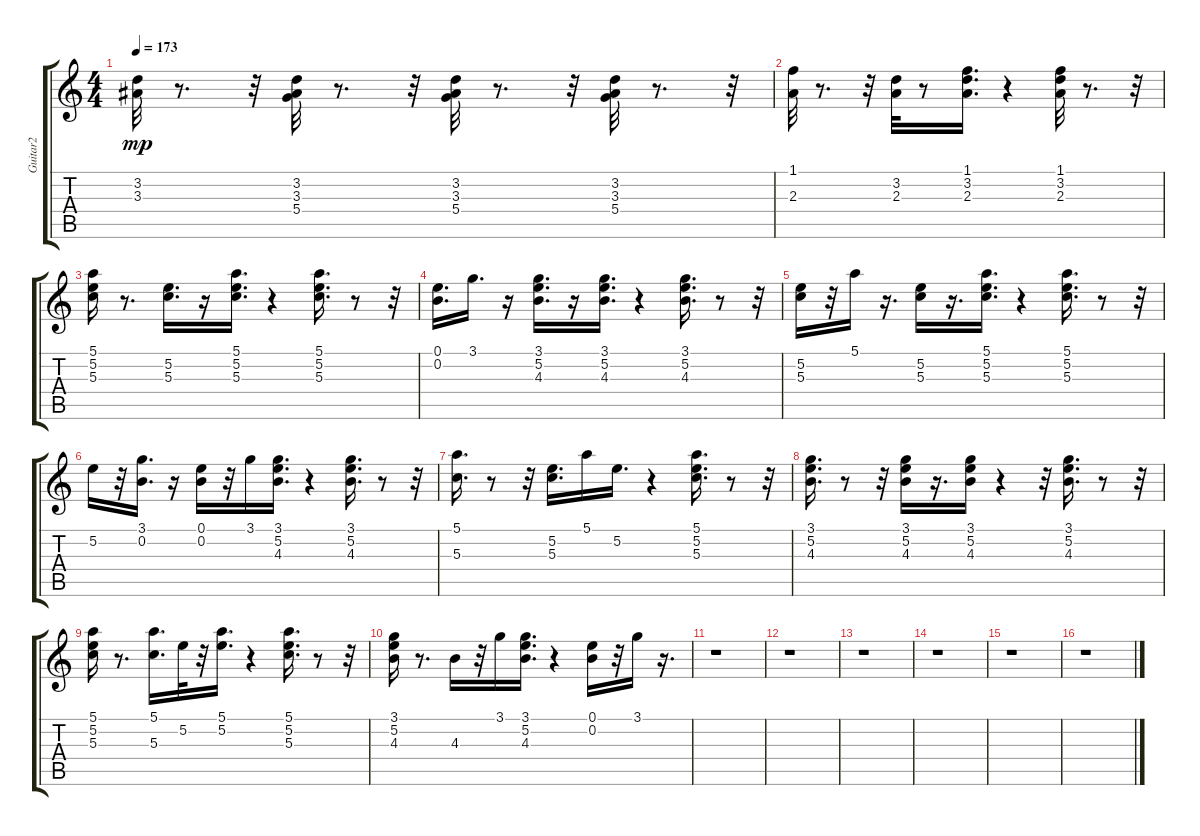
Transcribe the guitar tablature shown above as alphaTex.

\track ("Guitar2" "Guitar2") {instrument electricguitarjazz}
\staff {score tabs}
\tuning (E4 B3 G3 D3 A2 E2) {hide}
\ts (4 4)
\tempo 173
\clef g2
\ks c
(3.2 3.3).32{dy mp} r.8{d} r.32 (3.2 3.3 5.4).32 r.8{d} r.32 (3.2 3.3 5.4).32 r.8{d} r.32 (3.2 3.3 5.4).32 r.8{d} r.32 |
(1.1 2.3).32 r.8{d} r.32 (3.2 2.3).32 r.8 (1.1 3.2 2.3).16{d} r.4 (1.1 3.2 2.3).32 r.8{d} r.32 |
(5.1 5.2 5.3).16 r.8{d} (5.2 5.3).16{d} r.16 (5.1 5.2 5.3).16{d} r.4 (5.1 5.2 5.3).16{d} r.8 r.32 |
(0.1 0.2).16{d} 3.1.16{d} r.16 (3.1 5.2 4.3).16{d} r.16 (3.1 5.2 4.3).16{d} r.4 (3.1 5.2 4.3).16{d} r.8 r.32 |
(5.2 5.3).16 r.32 5.1.16 r.16{d} (5.2 5.3).16 r.16{d} (5.1 5.2 5.3).16{d} r.4 (5.1 5.2 5.3).16{d} r.8 r.32 |
5.2.16 r.32 (3.1 0.2).16{d} r.16 (0.1 0.2).16 r.32 3.1.16 (3.1 5.2 4.3).16{d} r.4 (3.1 5.2 4.3).16{d} r.8 r.32 |
(5.1 5.3).16{d} r.8 r.32 (5.2 5.3).16{d} 5.1.16 5.2.16{d} r.4 (5.1 5.2 5.3).16{d} r.8 r.32 |
(3.1 5.2 4.3).16{d} r.8 r.32 (3.1 5.2 4.3).16 r.16{d} (3.1 5.2 4.3).16 r.4 r.32 (3.1 5.2 4.3).16{d} r.8 r.32 |
(5.1 5.2 5.3).16 r.8{d} (5.1 5.3).16{d} 5.2.32 r.32 (5.1 5.2).16{d} r.4 (5.1 5.2 5.3).16{d} r.8 r.32 |
(3.1 5.2 4.3).16 r.8{d} 4.3.16 r.32 3.1.16 (3.1 5.2 4.3).16{d} r.4 (0.1 0.2).16 r.32 3.1.16 r.16{d} |
r.1 |
r.1 |
r.1 |
r.1 |
r.1 |
r.1
